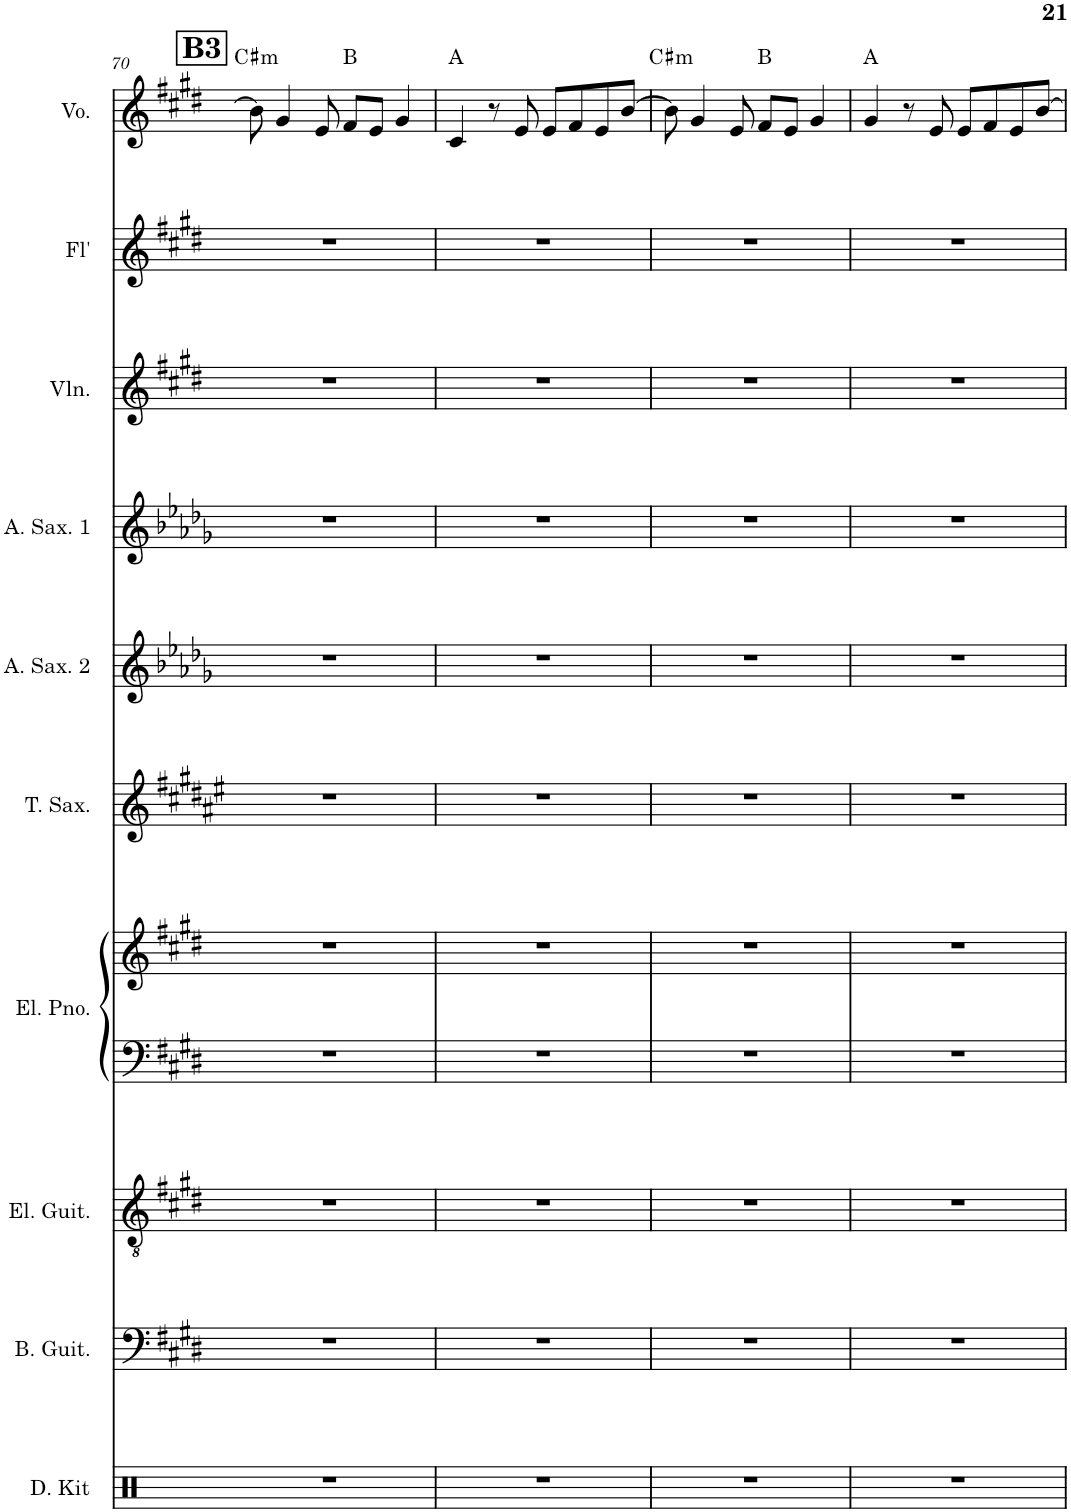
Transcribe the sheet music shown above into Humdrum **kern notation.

**kern	**kern	**kern	**kern	**kern	**kern	**kern	**kern	**kern	**kern	**kern	**harte
*part10	*part9	*part8	*part7	*part7	*part6	*part5	*part4	*part3	*part2	*part1	*part1
*staff11	*staff10	*staff9	*staff8	*staff7	*staff6	*staff5	*staff4	*staff3	*staff2	*staff1	*
*I"Drum Kit	*I"Bass Guitar	*I"Electric Guitar	*I"Electric Piano	*	*I"Tenor Saxophone	*I"Alto Saxophone 2	*I"Alto Saxophone 1	*I"Violin	*I"Flute	*I"Voice	*
*I'D. Kit	*I'B. Guit.	*I'El. Guit.	*I'El. Pno.	*	*I'T. Sax.	*I'A. Sax. 2	*I'A. Sax. 1	*I'Vln.	*I'Fl'	*I'Vo.	*
!!LO:PB:g=z
*clefX	*clefF4	*clefGv2	*clefF4	*clefG2	*clefG2	*clefG2	*clefG2	*clefG2	*clefG2	*clefG2	*
*	*Trd7c12	*	*	*	*Trd8c14	*Trd5c9	*Trd5c9	*	*	*	*
*k[]	*k[f#c#g#d#]	*k[f#c#g#d#]	*k[f#c#g#d#]	*k[f#c#g#d#]	*k[f#c#g#d#a#e#]	*k[b-e-a-d-g-]	*k[b-e-a-d-g-]	*k[f#c#g#d#]	*k[f#c#g#d#]	*k[f#c#g#d#]	*
*M4/4	*M4/4	*M4/4	*M4/4	*M4/4	*M4/4	*M4/4	*M4/4	*M4/4	*M4/4	*M4/4	*
!!LO:REH:place=s1:a:B:cj:fs=14:t=B3
=70	=70	=70	=70	=70	=70	=70	=70	=70	=70	=70	=70
!	!	!	!	!	!	!	!	!	!	!	!LO:H:kt=m
1r	1r	1r	1r	1r	1r	1r	1r	1r	1r	8b\]	C#:min
.	.	.	.	.	.	.	.	.	.	4g#/	.
.	.	.	.	.	.	.	.	.	.	8e/	.
.	.	.	.	.	.	.	.	.	.	8f#/L	B:maj
.	.	.	.	.	.	.	.	.	.	8e/J	.
.	.	.	.	.	.	.	.	.	.	4g#/	.
=71	=71	=71	=71	=71	=71	=71	=71	=71	=71	=71	=71
1r	1r	1r	1r	1r	1r	1r	1r	1r	1r	4c#/	A:maj
.	.	.	.	.	.	.	.	.	.	8r	.
.	.	.	.	.	.	.	.	.	.	8e/	.
.	.	.	.	.	.	.	.	.	.	8e/L	.
.	.	.	.	.	.	.	.	.	.	8f#/	.
.	.	.	.	.	.	.	.	.	.	8e/	.
.	.	.	.	.	.	.	.	.	.	[8b/J	.
=72	=72	=72	=72	=72	=72	=72	=72	=72	=72	=72	=72
!	!	!	!	!	!	!	!	!	!	!	!LO:H:kt=m
1r	1r	1r	1r	1r	1r	1r	1r	1r	1r	8b\]	C#:min
.	.	.	.	.	.	.	.	.	.	4g#/	.
.	.	.	.	.	.	.	.	.	.	8e/	.
.	.	.	.	.	.	.	.	.	.	8f#/L	B:maj
.	.	.	.	.	.	.	.	.	.	8e/J	.
.	.	.	.	.	.	.	.	.	.	4g#/	.
=73	=73	=73	=73	=73	=73	=73	=73	=73	=73	=73	=73
1r	1r	1r	1r	1r	1r	1r	1r	1r	1r	4g#/	A:maj
.	.	.	.	.	.	.	.	.	.	8r	.
.	.	.	.	.	.	.	.	.	.	8e/	.
.	.	.	.	.	.	.	.	.	.	8e/L	.
.	.	.	.	.	.	.	.	.	.	8f#/	.
.	.	.	.	.	.	.	.	.	.	8e/	.
.	.	.	.	.	.	.	.	.	.	[8b/J	.
=	=	=	=	=	=	=	=	=	=	=	=
*-	*-	*-	*-	*-	*-	*-	*-	*-	*-	*-	*-
